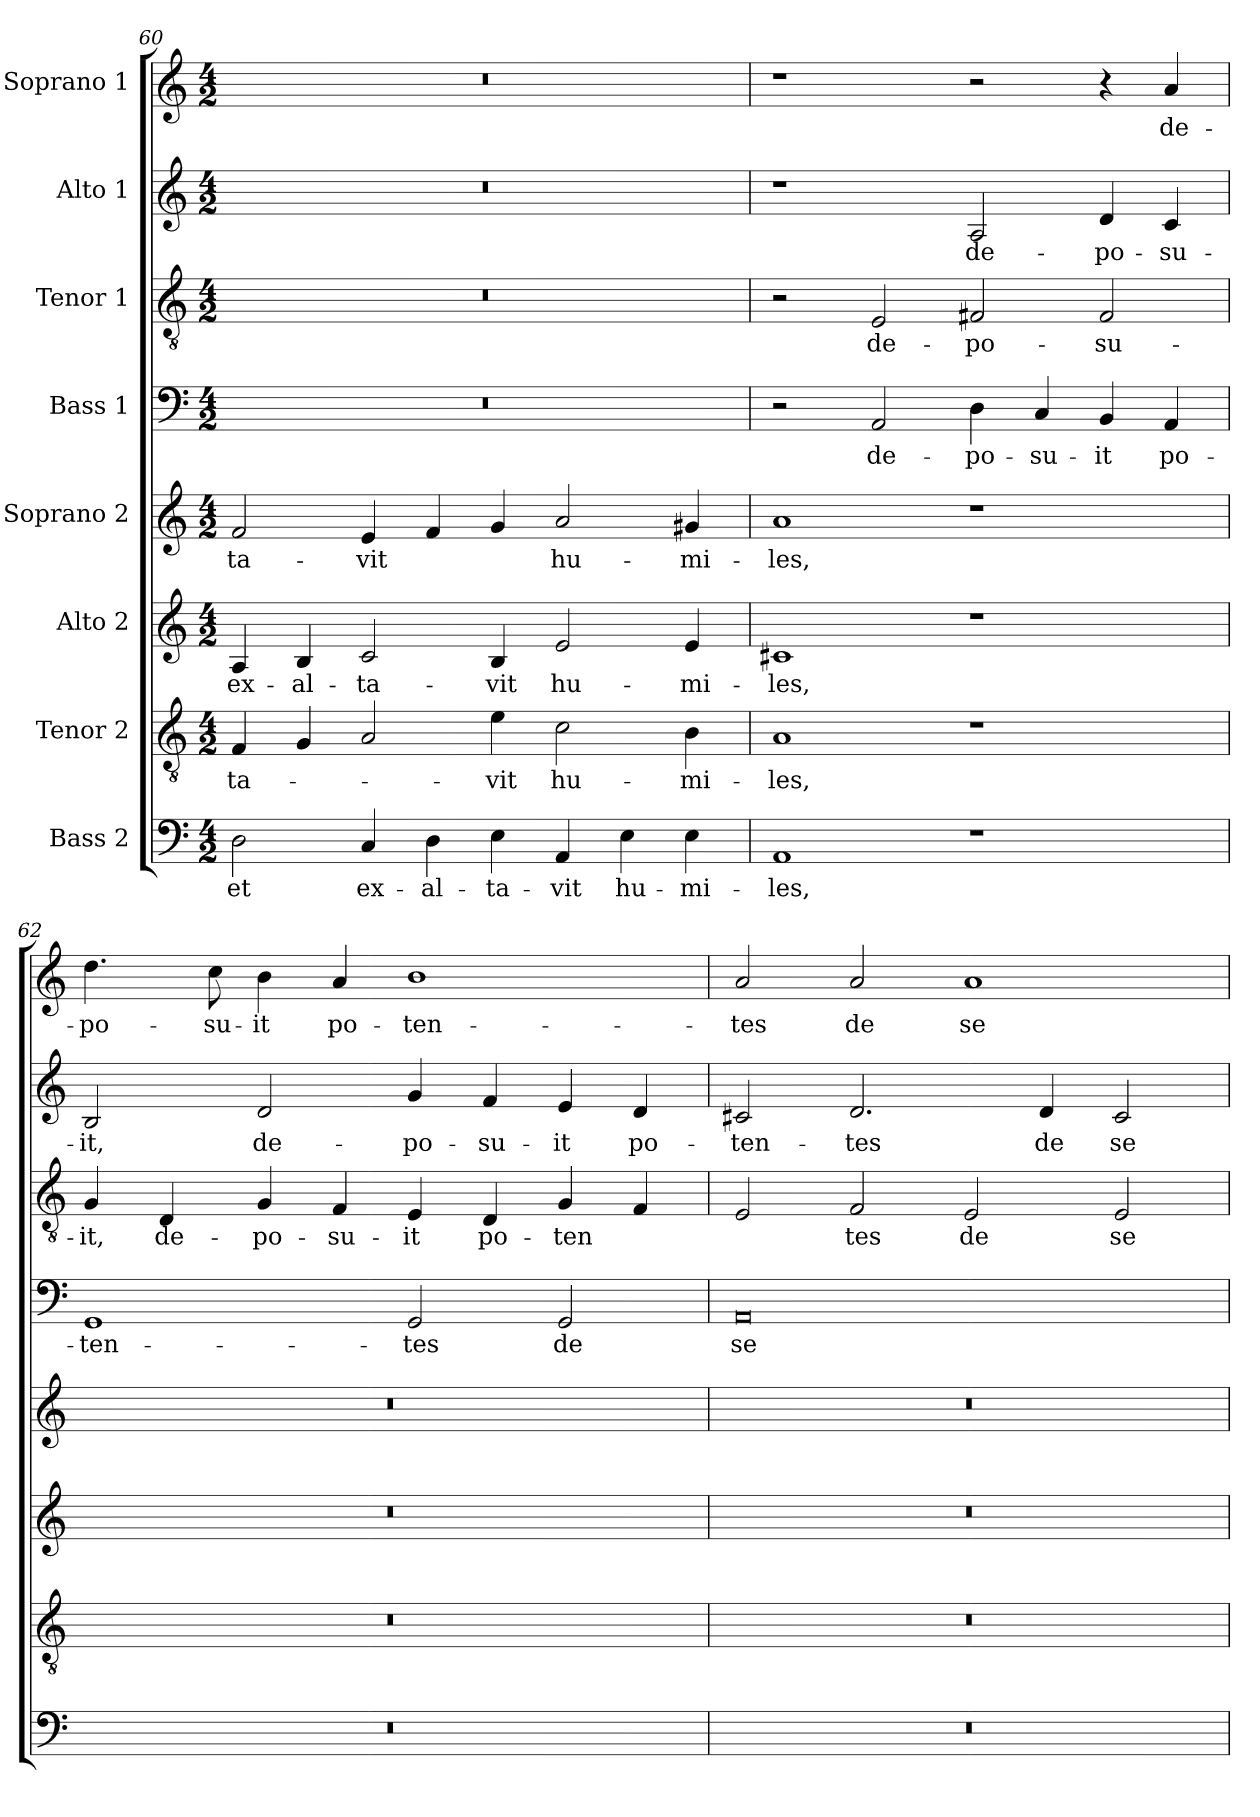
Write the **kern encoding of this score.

**kern	**text	**kern	**text	**kern	**text	**kern	**text	**kern	**text	**kern	**text	**kern	**text	**kern	**text
*part8	*part8	*part7	*part7	*part6	*part6	*part5	*part5	*part4	*part4	*part3	*part3	*part2	*part2	*part1	*part1
*staff8	*staff8	*staff7	*staff7	*staff6	*staff6	*staff5	*staff5	*staff4	*staff4	*staff3	*staff3	*staff2	*staff2	*staff1	*staff1
*I"Bass 2	*	*I"Tenor 2	*	*I"Alto 2	*	*I"Soprano 2	*	*I"Bass 1	*	*I"Tenor 1	*	*I"Alto 1	*	*I"Soprano 1	*
*clefF4	*	*clefGv2	*	*clefG2	*	*clefG2	*	*clefF4	*	*clefGv2	*	*clefG2	*	*clefG2	*
*k[]	*	*k[]	*	*k[]	*	*k[]	*	*k[]	*	*k[]	*	*k[]	*	*k[]	*
*M4/2	*	*M4/2	*	*M4/2	*	*M4/2	*	*M4/2	*	*M4/2	*	*M4/2	*	*M4/2	*
=60	=60	=60	=60	=60	=60	=60	=60	=60	=60	=60	=60	=60	=60	=60	=60
2D\	et	4F/	ta-	4A/	ex-	2f/	ta-	0r	.	0r	.	0r	.	0r	.
.	.	4G/	.	4B/	al-	.	.	.	.	.	.	.	.	.	.
4C/	ex-	2A/	.	2c/	ta-	4e/	vit	.	.	.	.	.	.	.	.
4D\	al-	.	.	.	.	4f/	.	.	.	.	.	.	.	.	.
4E\	ta-	4e\	-vit	4B/	vit	4g/	.	.	.	.	.	.	.	.	.
4AA/	vit	2c\	hu-	2e/	hu-	2a/	hu-	.	.	.	.	.	.	.	.
4E\	hu-	.	.	.	.	.	.	.	.	.	.	.	.	.	.
4E\	mi-	4B\	mi-	4e/	mi-	4g#X/	mi-	.	.	.	.	.	.	.	.
!!LO:LB:g=z
=61	=61	=61	=61	=61	=61	=61	=61	=61	=61	=61	=61	=61	=61	=61	=61
1AA	les,	1A	les,	1c#X	les,	1a	les,	2r	.	2r	.	1r	.	1r	.
.	.	.	.	.	.	.	.	2AA/	de-	2E/	de-	.	.	.	.
1r	.	1r	.	1r	.	1r	.	4D\	po-	2F#X/	po-	2A/	de-	2r	.
.	.	.	.	.	.	.	.	4C/	su-	.	.	.	.	.	.
.	.	.	.	.	.	.	.	4BB/	it	2F#/	su-	4d/	po-	4r	.
.	.	.	.	.	.	.	.	4AA/	po-	.	.	4c/	su-	4a/	de-
=62	=62	=62	=62	=62	=62	=62	=62	=62	=62	=62	=62	=62	=62	=62	=62
0r	.	0r	.	0r	.	0r	.	1GG	ten-	4G/	it,	2B/	it,	4.dd\	po-
.	.	.	.	.	.	.	.	.	.	4D/	de-	.	.	.	.
.	.	.	.	.	.	.	.	.	.	.	.	.	.	8cc\	su-
.	.	.	.	.	.	.	.	.	.	4G/	po-	2d/	de-	4b\	it
.	.	.	.	.	.	.	.	.	.	4F/	su-	.	.	4a/	po-
.	.	.	.	.	.	.	.	2GG/	tes	4E/	it	4g/	po-	1b	ten-
.	.	.	.	.	.	.	.	.	.	4D/	po-	4f/	su-	.	.
.	.	.	.	.	.	.	.	2GG/	de	4G/	ten	4e/	it	.	.
.	.	.	.	.	.	.	.	.	.	4F/	.	4d/	po-	.	.
=63	=63	=63	=63	=63	=63	=63	=63	=63	=63	=63	=63	=63	=63	=63	=63
0r	.	0r	.	0r	.	0r	.	0AA	se-	2E/	.	2c#X/	ten-	2a/	tes
.	.	.	.	.	.	.	.	.	.	2F/	tes	2.d/	tes	2a/	de
.	.	.	.	.	.	.	.	.	.	2E/	de	.	.	1a	se-
.	.	.	.	.	.	.	.	.	.	.	.	4d/	de	.	.
.	.	.	.	.	.	.	.	.	.	2E/	se-	2c#/	se-	.	.
=	=	=	=	=	=	=	=	=	=	=	=	=	=	=	=
*-	*-	*-	*-	*-	*-	*-	*-	*-	*-	*-	*-	*-	*-	*-	*-
